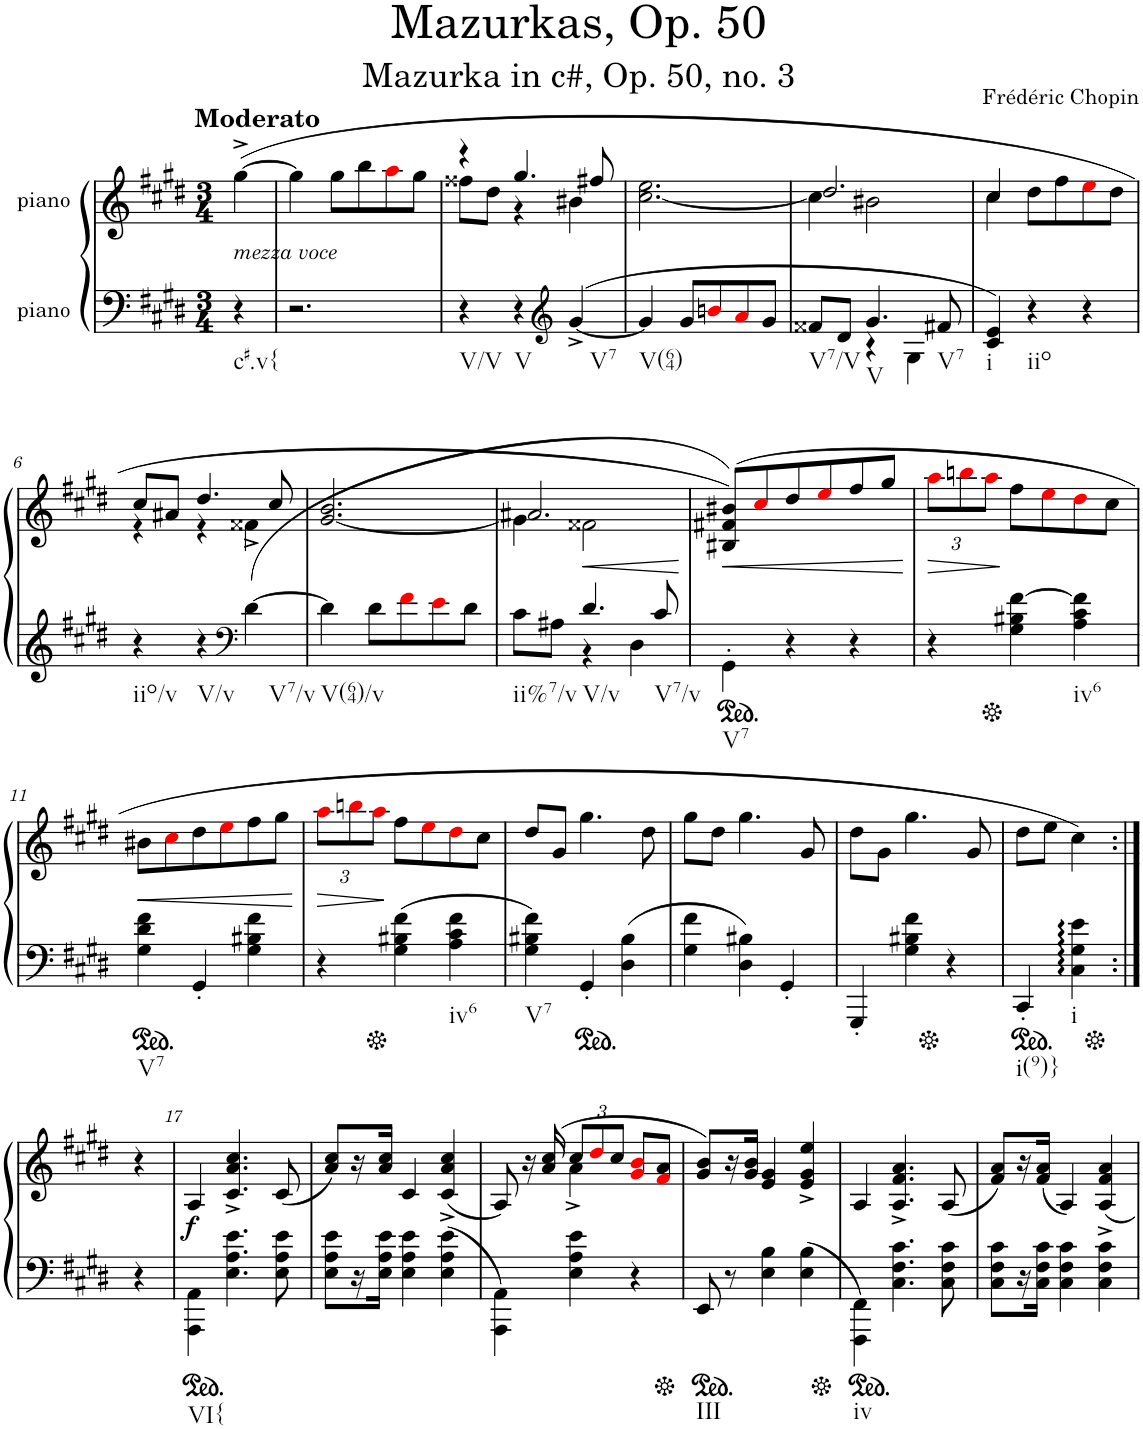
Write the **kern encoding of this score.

**kern	**kern	**dynam
*part2	*part1	*part1
*staff2	*staff1	*staff1
*I"piano	*I"piano	*
*I'Pno	*I'Pno	*
*clefF4	*clefG2	*
*k[f#c#g#d#]	*k[f#c#g#d#]	*
*c#:	*c#:	*
*M3/4	*M3/4	*
=	=	=
!	!LO:TX:a:B:t=Moderato	!
!	!LO:TX:b:i:t=mezza voce	!
!LO:TX:b:t=c#.v{	!	!
4r	([4gg#^\	.
=1	=1	=1
2.r	4gg#\]	.
.	8gg#\L	.
.	8bb\	.
.	8aai\	.
.	8gg#\J	.
=2	=2	=2
*	*^	*
!LO:TX:b:t=V/V	!	!	!
4r	4r	8ff##X\L	.
.	.	8dd#\J	.
!LO:TX:b:t=V	!	!	!
4r	4.gg#/	4r	.
*clefG2	*	*	*
!LO:TX:b:t=V7	!	!	!
([4g#^/	.	4b#X\	.
.	8ff#X/	.	.
*	*v	*v	*
=3	=3	=3
!LO:TX:b:t=V(64)	!	!
4g#/]	[2.cc#\ 2.ee\	.
8g#/L	.	.
8bni/	.	.
8ai/	.	.
8g#/J	.	.
=4	=4	=4
*^	*^	*
!LO:TX:b:t=V7/V	!	!	!	!
8f##X/L	4ryy	2.dd#/	4cc#\]	.
8d#/J	.	.	.	.
!LO:TX:b:t=V	!	!	!	!
4.g#/	4r	.	2b#X\	.
.	4G#\	.	.	.
!LO:TX:b:t=V7	!	!	!	!
8f#X/	.	.	.	.
*v	*v	*	*	*
=5	=5	=5	=5
!LO:TX:b:t=i	!	!	!
4c#/ 4e/)	4cc#\	4cc#/	.
!LO:TX:b:t=iio	!	!	!
4r	8dd#\L	2ryy	.
.	8ff#\	.	.
4r	8eei\	.	.
.	8dd#\J	.	.
!!LO:LB:g=z	!!
=6	=6	=6	=6
!LO:TX:b:t=iio/v	!	!	!
4r	8cc#/L	4r	.
.	8a#X/J	.	.
!LO:TX:b:t=V/v	!	!	!
4r	4.dd#/	4r	.
*clefF4	*	*	*
!LO:TX:b:t=V7/v	!	!	!
([4d#^\	.	4f##X\	.
.	8cc#/	.	.
*	*v	*v	*
=7	=7	=7
!LO:TX:b:t=V(64)/v	!	!
4d#\]	[2.g#/ 2.b/	.
8d#\L	.	.
8f#i\	.	.
8ei\	.	.
8d#\J	.	.
=8	=8	=8
*^	*^	*
!LO:TX:b:t=ii%7/v	!	!	!	!
8c#\L	4ryy	2.a#X/	4g#\]	.
8A#X\J	.	.	.	.
!LO:TX:b:t=V/v	!	!	!	!
!	!	!	!	!LO:HP:b
4.d#/	4r	.	2f##X\	<
.	4D#\	.	.	.
!LO:TX:b:t=V7/v	!	!	!	!
8c#/	.	.	.	.
*v	*v	*	*	*
*	*v	*v	*
=9	=9	=9
*ped	*	*
!LO:TX:b:t=V7	!	!
!	!	!LO:HP:b
4GG#'\	((8B#X/ 8f#X/ 8b#X/L)	<
.	8cc#i/	.
4r	8dd#/	.
.	8eei/	.
4r	8ff#/	.
.	8gg#/J	.
.	.	[
=10	=10	=10
*	*Xbrackettup	*
!	!	!LO:HP:b
4r	12aai\L	>
.	12bbni\	.
.	12aai\J	.
*Xped	*	*
4G#\ 4B#X\ [4f#\	8ff#\L	[
.	8eei\	.
!LO:TX:b:t=iv6	!	!
4A\ 4c#\ 4f#\]	8dd#i\	.
.	8cc#\J	.
!!LO:LB:g=z
=11	=11	=11
*ped	*	*
!LO:TX:b:t=V7	!	!
!	!	!LO:HP:b
4G#\ 4d#\ 4f#\	8b#X\L	<
.	8cc#i\	.
4GG#'/	8dd#\	.
.	8eei\	.
4G#\ 4B#X\ 4f#\	8ff#\	.
.	8gg#\J	.
.	.	]
=12	=12	=12
4r	12aai\L	.
.	12bbni\	.
.	12aai\J	.
*Xped	*	*
4G#\ 4B#X\ 4f#\	8ff#\L	[
.	8eei\	.
!LO:TX:b:t=iv6	!	!
4A\ 4c#\ 4f#\	8dd#i\	.
.	8cc#\J	.
=13	=13	=13
!LO:TX:b:t=V7	!	!
4G#\ 4B#X\ 4f#\)	8dd#/L	.
.	8g#/J	.
*ped	*	*
4GG#'/	4.gg#\	.
(4D#\ 4B#\	.	.
.	8dd#\	.
=14	=14	=14
4G#\ 4f#\	8gg#\L	.
.	8dd#\J	.
4D#\ 4B#X\)	4.gg#\	.
4GG#'/	.	.
.	8g#/	.
=15	=15	=15
4GGG#'/	8dd#\L	.
.	8g#\J	.
4G#\ 4B#X\ 4f#\	4.gg#\	.
*Xped	*	*
4r	.	.
.	8g#/	.
=16	=16	=16
*ped	*	*
!LO:TX:b:t=i(9)}	!	!
4CC#'/	8dd#\L	.
.	8ee\J	.
!LO:TX:b:t=i	!	!
4C#\ 4G#\ 4e\	4cc#\)	.
!!LO:LB:g=z
=16X1:|!	=16X1:|!	=16X1:|!
*Xped	*	*
4r	4r	.
=17	=17	=17
*ped	*	*
!LO:TX:b:t=VI{	!	!
!	!	!LO:DY:b
4AAA\ 4AA\	4A/	f
4.E\ 4.A\ 4.e\	4.c#/^ 4.a/^ 4.cc#/^	.
8E\ 8A\ 8e\	(8c#/	.
=18	=18	=18
8E\ 8A\ 8e\L	8a/ 8cc#/L)	.
16r	16r	.
16E\ 16A\ 16e\JJ	16a/ 16cc#/JJ	.
4E\ 4A\ 4e\	4c#/	.
(4E\ 4A\ 4e\	(4c#/^ 4a/^ 4cc#/^	.
=19	=19	=19
*	*^	*
4AAA\ 4AA\)	8A/)	4ryy	.
.	16r	.	.
.	(16a/ 16cc#/	.	.
4E\ 4A\ 4e\	12cc#/L	4a^\	.
.	12dd#i/	.	.
.	12cc#/J	.	.
4r	8g#i/ 8bi/L	4ryy	.
.	8f#i/ 8a/J	.	.
*	*v	*v	*
=20	=20	=20
*Xped	*	*
*ped	*	*
!LO:TX:b:t=III	!	!
8EE/	8g#/ 8b/L)	.
8r	16r	.
.	16g#/ 16b/JJ	.
4E\ 4B\	4e/ 4g#/	.
(4E\ 4B\	4e/^ 4g#/^ 4ee/^	.
=21	=21	=21
*Xped	*	*
!LO:TX:b:t=iv	!	!
4FFF#\ 4FF#\)	4A/	.
4.C#\ 4.F#\ 4.c#\	4.A/^ 4.f#/^ 4.a/^	.
8C#\ 8F#\ 8c#\	(8A/	.
=22	=22	=22
8C#\ 8F#\ 8c#\L	8f#/ 8a/L)	.
16r	16r	.
16C#\ 16F#\ 16c#\JJ	(16f#/ 16a/JJ	.
4C#\ 4F#\ 4c#\	4A/)	.
4C#\ 4F#\ 4c#\	4A/^ 4f#/^ 4a/^	.
=	=	=
*-	*-	*-
